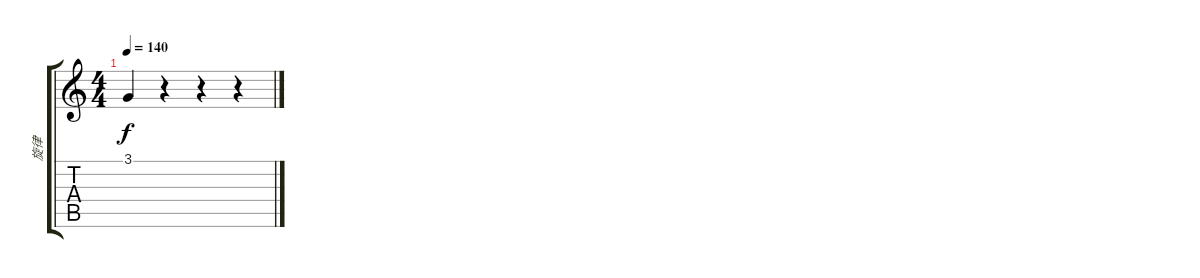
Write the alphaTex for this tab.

\track ("旋律" "旋律") {instrument pad5bowed}
\staff {score tabs}
\tuning (E4 B3 G3 D3 A2 E2) {hide}
\ts (4 4)
\tempo 140
\clef g2
\ks c
3.1{t}.4{dy f} r.4 r.4 r.4
